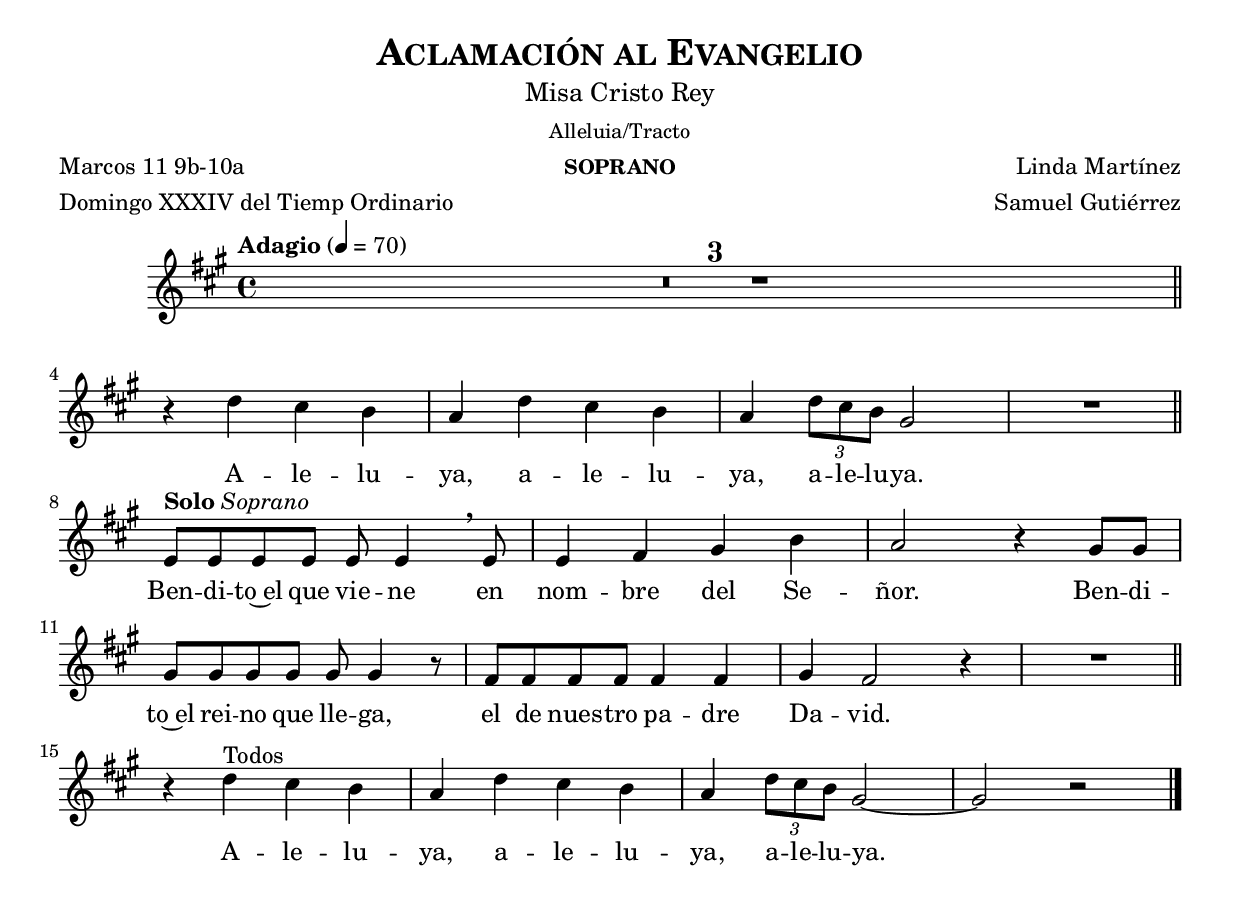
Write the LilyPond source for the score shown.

%  Aclamaicion al Evangelio - Melody inspired by the compositions of Mons Marco Frisina
%  Music and accompaniment by serachsam

\language "espanol"
\version "2.23.2"

% --- Global parameters
particle = 1
jump = \break

% --- Includes
\include "global.ily"
soprano_music = \relative do' {
  \compressEmptyMeasures
  \dynamicUp

  R1*3 | #(if (= particle 1) jump "") % 3
  r4 re' dos si |
  la4 re dos si |
  la4 \tuplet 3/2 { re8 dos si } sols2 |
  R1 | #(if (= particle 1) jump "") % 7
  mi8^\markup{ \bold "Solo" \italic "Soprano"} mi mi mi mi mi4 \breathe mi8 |
  mi4 fas sols si |
  la2 r4 sols8 sols | #(if (= particle 1) jump "") % 10
  sols8 sols sols sols sols sols4 r8 |
  fas8 fas fas fas fas4 fas4  |
  sols4 fas2 r4 |
  R1 | #(if (= particle 1) jump "") % 14
  r4 re'^\markup{ "Todos" } dos si |
  la4 re dos si |
  la4 \tuplet 3/2 { re8 dos si } sols2~ |
  sols2 r |
}

soprano_lyrics = \lyricmode {
  A -- le -- lu -- ya,
  a -- le -- lu -- ya,
  a -- le -- lu -- ya.

  Ben -- di -- to~el que vie -- ne en nom -- bre del Se -- ñor.
  Ben -- di -- to~el rei -- no que lle -- ga,
  el de nues -- tro pa -- dre Da -- vid.

  A -- le -- lu -- ya,
  a -- le -- lu -- ya,
  a -- le -- lu -- ya.
}


% --- Global size
% #(set-global-staff-size 20)

% --- Header
\header {
  title = \markup{\smallCaps \title}
  subtitle = \markup{\medium \subtitle}
  subsubtitle = \markup{\medium \subsubtitle}
  instrument = \markup{\caps "soprano"}
  poet = \markup {\left-column {\poet \plus}}
  composer = \markup {\right-column {\autor \arranger}}
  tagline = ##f
  breakbefore = ##t
}

% --- Musica

% --- Harmony

% --- Sheet
\score {
  <<
    \new Staff { <<
      \set Staff.midiInstrument = #"oboe"
      \new Voice = "soprano" { << \global \soprano_music >> }
      \new Lyrics \lyricsto "soprano" { \soprano_lyrics }
    >> }
  >>
  \midi { }
  \layout { }
}

% --- Paper
\paper{
  #(set-default-paper-size "letter")
}
